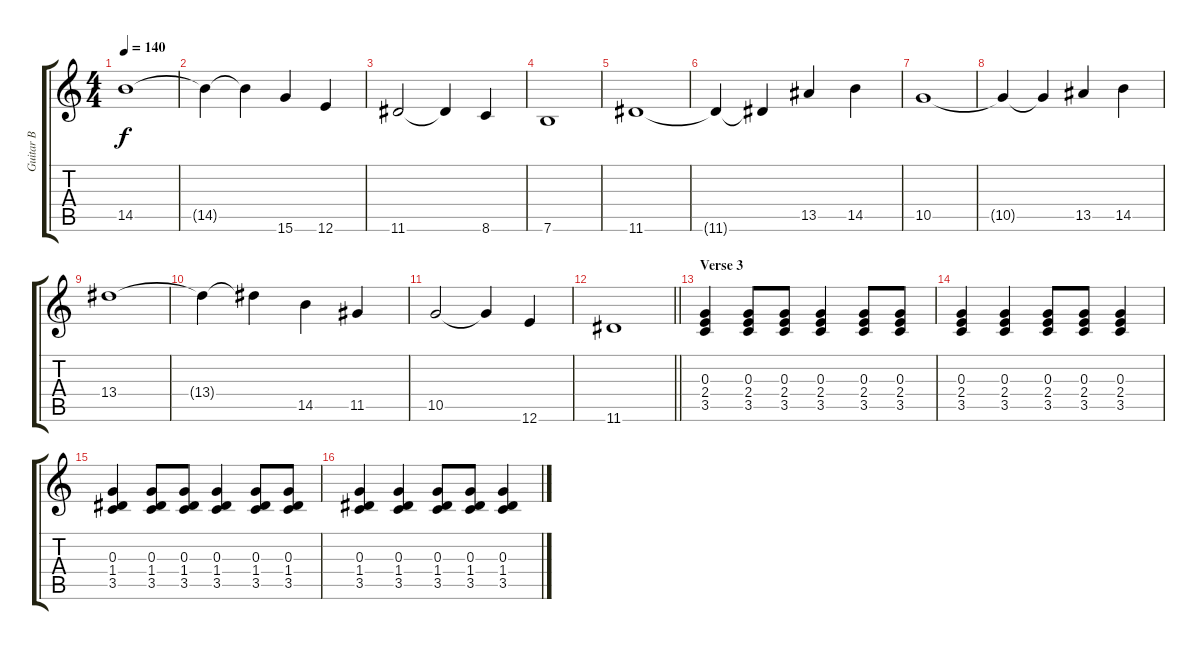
\track ("Guitar B" "Guitar B") {instrument acousticguitarsteel}
\staff {score tabs}
\tuning (E4 B3 G3 D3 A2 E2) {hide}
\ts (4 4)
\tempo 140
\clef g2
\ks c
14.5.1{dy f} |
14.5{t}.4 14.5{t}.4 15.6.4 12.6.4 |
11.6.2 11.6{t}.4 8.6.4 |
7.6.1 |
11.6.1 |
11.6{t}.4 11.6{t}.4 13.5.4 14.5.4 |
10.5.1 |
10.5{t}.4 10.5{t}.4 13.5.4 14.5.4 |
13.4.1 |
13.4{t}.4 13.4{t}.4 14.5.4 11.5.4 |
10.5.2 10.5{t}.4 12.6.4 |
\barLineRight lightlight
11.6.1 |
\section ("" "Verse 3")
(0.3 2.4 3.5).4{instrument acousticguitarsteel} (0.3 2.4 3.5).8 (0.3 2.4 3.5).8 (0.3 2.4 3.5).4 (0.3 2.4 3.5).8 (0.3 2.4 3.5).8 |
(0.3 2.4 3.5).4 (0.3 2.4 3.5).4 (0.3 2.4 3.5).8 (0.3 2.4 3.5).8 (0.3 2.4 3.5).4 |
(0.3 1.4 3.5).4 (0.3 1.4 3.5).8 (0.3 1.4 3.5).8 (0.3 1.4 3.5).4 (0.3 1.4 3.5).8 (0.3 1.4 3.5).8 |
(0.3 1.4 3.5).4 (0.3 1.4 3.5).4 (0.3 1.4 3.5).8 (0.3 1.4 3.5).8 (0.3 1.4 3.5).4
